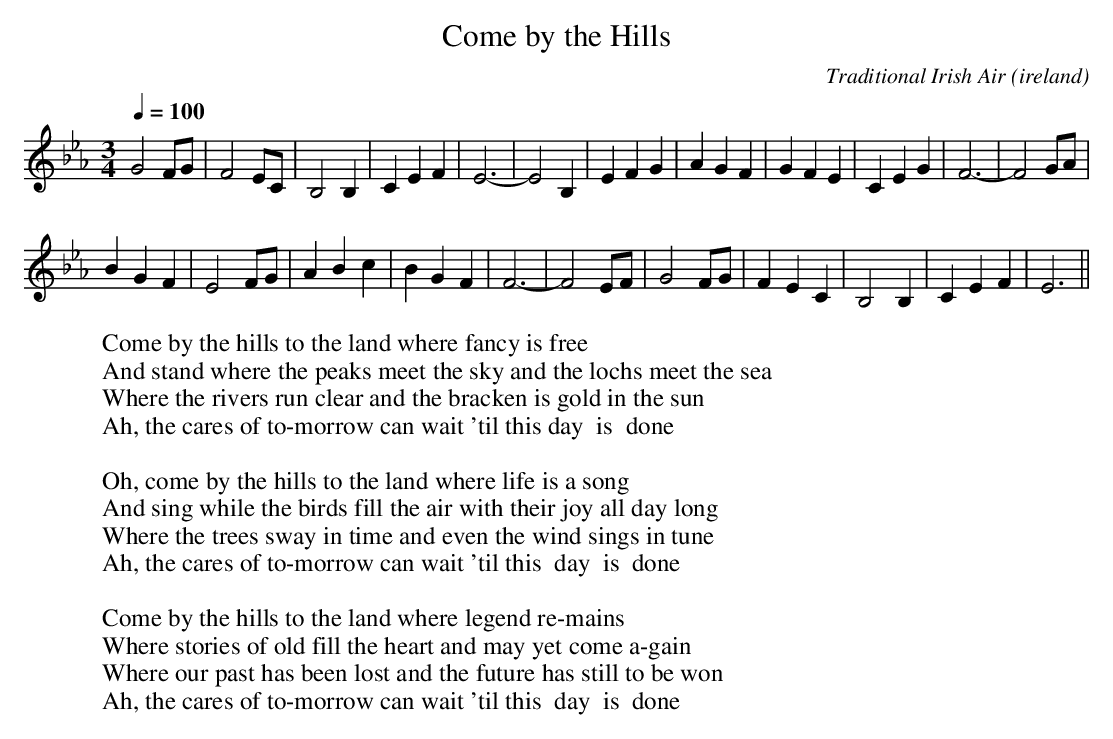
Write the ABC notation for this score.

X:1
T:Come by the Hills
O:ireland
C:Traditional Irish Air
M:3/4
L:1/8
Q:1/4=100
W:Come by the hills to the land where fancy is free
W:And stand where the peaks meet the sky and the lochs meet the sea
W:Where the rivers run clear and the bracken is gold in the sun
W:Ah, the cares of to-morrow can wait 'til this day  is  done
W:
W:Oh, come by the hills to the land where life is a song
W:And sing while the birds fill the air with their joy all day long
W:Where the trees sway in time and even the wind sings in tune
W:Ah, the cares of to-morrow can wait 'til this  day  is  done
W:
W:Come by the hills to the land where legend re-mains
W:Where stories of old fill the heart and may yet come a-gain
W:Where our past has been lost and the future has still to be won
W:Ah, the cares of to-morrow can wait 'til this  day  is  done
K:Eb
G4 FG|F4 EC|B,4 B,2|C2 E2 F2|E6-|E4 B,2|\
E2 F2 G2|A2 G2 F2|G2 F2 E2|C2 E2 G2|F6-|F4 GA|
B2 G2 F2|E4 FG|A2 B2 c2|B2 G2 F2|F6-|F4 EF|\
G4 FG|F2 E2 C2|B,4 B,2|C2 E2 F2|E6||
